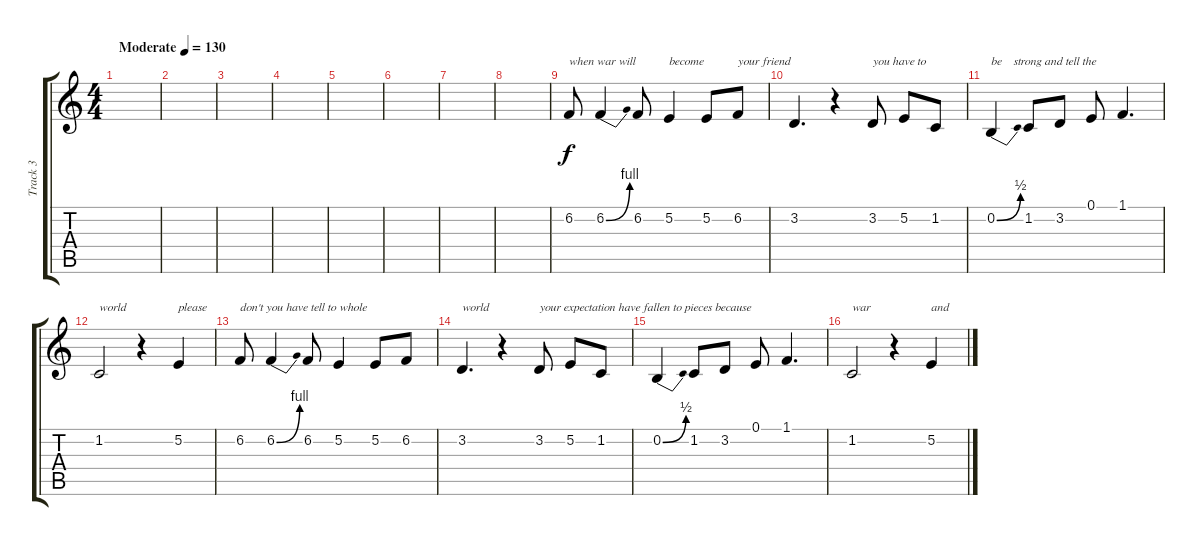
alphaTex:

\track ("Track 3" "Track 3") {instrument clarinet}
\staff {score tabs}
\tuning (E4 B3 G3 D3 A2 E2) {hide}
\ts (4 4)
\tempo (130 "Moderate")
\clef g2
\ks c
|
|
|
|
|
|
|
|
6.2.8{txt "when war will "} 6.2{be (bend 0 0 60 4)}.4 6.2.8 5.2.4{txt "become"} 5.2.8 6.2.8{txt "your friend"} |
3.2.4{d} r.4 3.2.8{txt "you have to"} 5.2.8 1.2.8 |
0.2{be (bend 0 0 60 2)}.4{txt "be    strong and tell the "} 1.2.8 3.2.8 0.1.8 1.1.4{d} |
1.2.2{txt "world"} r.4 5.2.4{txt "please"} |
6.2.8{txt "don't you have tell to whole"} 6.2{be (bend 0 0 60 4)}.4 6.2.8 5.2.4 5.2.8 6.2.8 |
3.2.4{d txt "world"} r.4 3.2.8{txt "your expectation have fallen to pieces because "} 5.2.8 1.2.8 |
0.2{be (bend 0 0 60 2)}.4 1.2.8 3.2.8 0.1.8 1.1.4{d} |
1.2.2{txt "war"} r.4 5.2.4{txt "and"}
